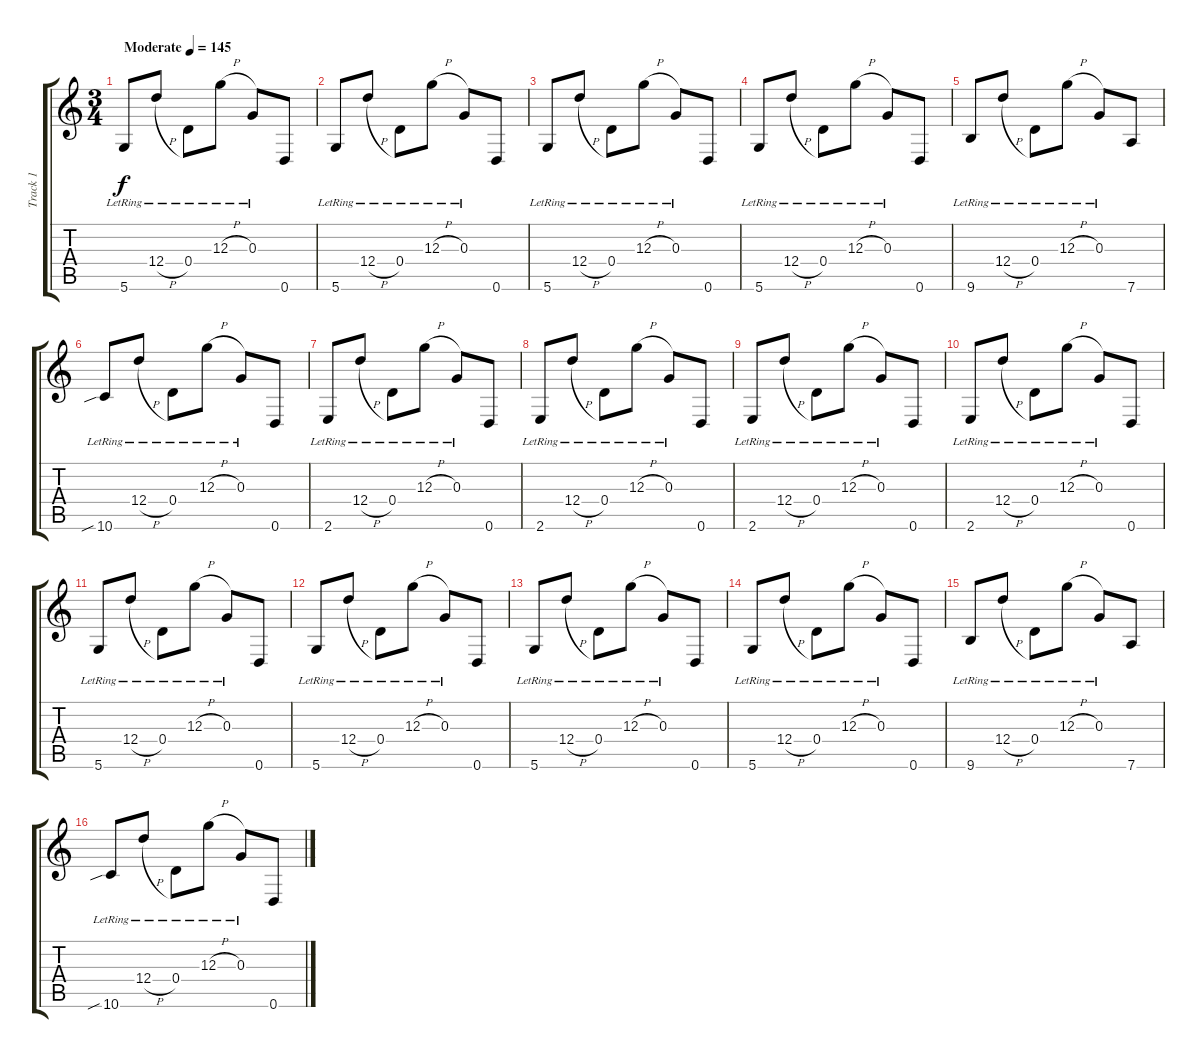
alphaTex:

\track ("Track 1" "Track 1") {instrument electricguitarjazz}
\staff {score tabs}
\tuning (E4 B3 G3 D3 A2 D2) {hide}
\ts (3 4)
\tempo (145 "Moderate")
\clef g2
\ks c
5.6{lr}.8{dy f instrument electricguitarjazz} 12.4{h lr}.8 0.4{lr}.8 12.3{h lr}.8 0.3{lr}.8 0.6.8 |
5.6{lr}.8 12.4{h lr}.8 0.4{lr}.8 12.3{h lr}.8 0.3{lr}.8 0.6.8 |
5.6{lr}.8 12.4{h lr}.8 0.4{lr}.8 12.3{h lr}.8 0.3{lr}.8 0.6.8 |
5.6{lr}.8 12.4{h lr}.8 0.4{lr}.8 12.3{h lr}.8 0.3{lr}.8 0.6.8 |
9.6{lr}.8 12.4{h lr}.8 0.4{lr}.8 12.3{h lr}.8 0.3{lr}.8 7.6.8 |
10.6{sib lr}.8 12.4{h lr}.8 0.4{lr}.8 12.3{h lr}.8 0.3{lr}.8 0.6.8 |
2.6{lr}.8 12.4{h lr}.8 0.4{lr}.8 12.3{h lr}.8 0.3{lr}.8 0.6.8 |
2.6{lr}.8 12.4{h lr}.8 0.4{lr}.8 12.3{h lr}.8 0.3{lr}.8 0.6.8 |
2.6{lr}.8 12.4{h lr}.8 0.4{lr}.8 12.3{h lr}.8 0.3{lr}.8 0.6.8 |
2.6{lr}.8 12.4{h lr}.8 0.4{lr}.8 12.3{h lr}.8 0.3{lr}.8 0.6.8 |
5.6{lr}.8 12.4{h lr}.8 0.4{lr}.8 12.3{h lr}.8 0.3{lr}.8 0.6.8 |
5.6{lr}.8 12.4{h lr}.8 0.4{lr}.8 12.3{h lr}.8 0.3{lr}.8 0.6.8 |
5.6{lr}.8 12.4{h lr}.8 0.4{lr}.8 12.3{h lr}.8 0.3{lr}.8 0.6.8 |
5.6{lr}.8 12.4{h lr}.8 0.4{lr}.8 12.3{h lr}.8 0.3{lr}.8 0.6.8 |
9.6{lr}.8 12.4{h lr}.8 0.4{lr}.8 12.3{h lr}.8 0.3{lr}.8 7.6.8 |
10.6{sib lr}.8 12.4{h lr}.8 0.4{lr}.8 12.3{h lr}.8 0.3{lr}.8 0.6.8
